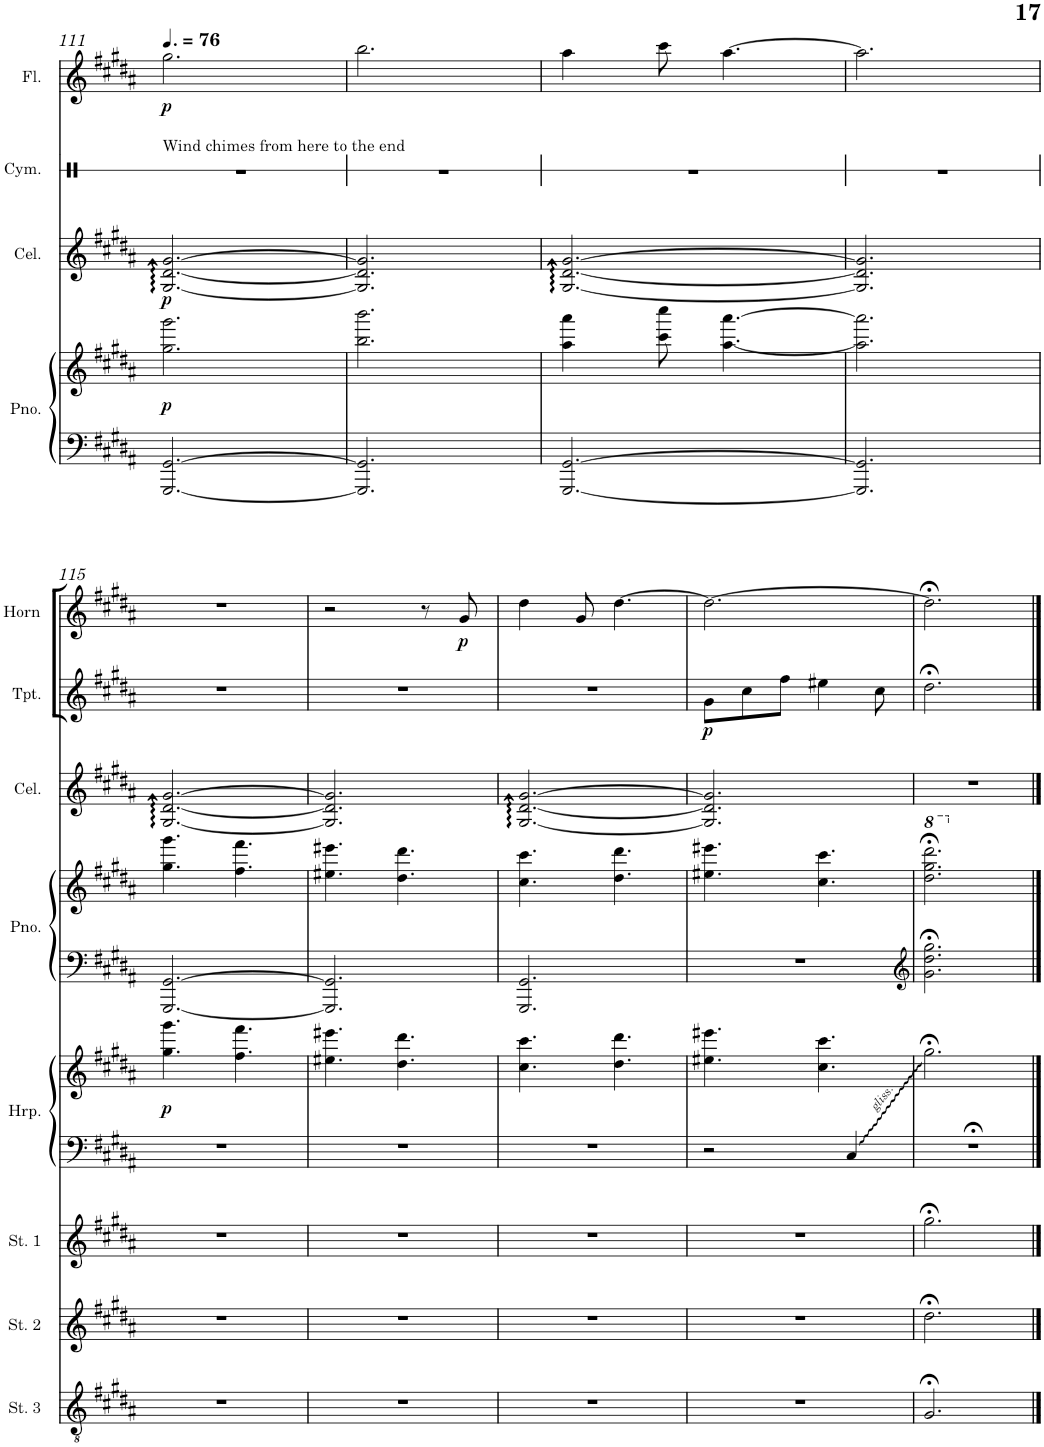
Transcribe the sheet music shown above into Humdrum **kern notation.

**kern	**kern	**kern	**kern	**kern	**dynam	**kern	**kern	**dynam	**kern	**dynam	**kern	**dynam	**kern	**dynam	**kern	**dynam	**kern
*part10	*part9	*part8	*part7	*part7	*part7	*part6	*part6	*part6	*part5	*part5	*part4	*part4	*part3	*part3	*part2	*part2	*part1
*staff12	*staff11	*staff10	*staff9	*staff8	*staff8/9	*staff7	*staff6	*staff6/7	*staff5	*staff5	*staff4	*staff4	*staff3	*staff3	*staff2	*staff2	*staff1
*I"Strings 3	*I"Strings 2	*I"Strings 1	*I"Harp	*	*	*I"Piano	*	*	*I"Celesta	*	*I"Trumpet	*	*I"Horn	*	*I"Flute	*	*I"Piccolo
*I'St. 3	*I'St. 2	*I'St. 1	*I'Hrp.	*	*	*I'Pno.	*	*	*I'Cel.	*	*I'Tpt.	*	*I'Horn	*	*I'Fl.	*	*I'Picc.
!!LO:PB:g=z
*clefGv2	*clefG2	*clefG2	*clefF4	*clefG2	*	*clefF4	*clefG2	*	*clefG2	*	*clefG2	*	*clefG2	*	*clefG2	*	*clefG2
*	*	*	*	*	*	*	*	*	*Trd-7c-12	*	*Trd1c2	*	*Trd7c12	*	*	*	*Trd-7c-12
*k[f#c#g#d#a#]	*k[f#c#g#d#a#]	*k[f#c#g#d#a#]	*k[f#c#g#d#a#]	*k[f#c#g#d#a#]	*	*k[f#c#g#d#a#]	*k[f#c#g#d#a#]	*	*k[f#c#g#d#a#]	*	*k[f#c#g#d#a#]	*	*k[f#c#g#d#a#]	*	*k[f#c#g#d#a#]	*	*k[f#c#g#d#a#]
*M6/8	*M6/8	*M6/8	*M6/8	*M6/8	*	*M6/8	*M6/8	*	*M6/8	*	*M6/8	*	*M6/8	*	*M6/8	*	*M6/8
*MM114	*MM114	*MM114	*MM114	*MM114	*	*MM114	*MM114	*	*MM114	*	*MM114	*	*MM114	*	*MM114	*	*MM114
=111	=111	=111	=111	=111	=111	=111	=111	=111	=111	=111	=111	=111	=111	=111	=111	=111	=111
!	!	!	!	!	!	!	!	!LO:DY:b	!	!LO:DY:b	!	!	!	!	!	!LO:DY:b	!
2.r	2.r	2.r	2.r	2.r	.	[2.GGG#/ [2.GG#/	2.gg#\ 2.ggg#\	p	[2.G#/ [2.d#/ [2.g#/	p	2.r	.	2.r	.	2.gg#\	p	2.r
=112	=112	=112	=112	=112	=112	=112	=112	=112	=112	=112	=112	=112	=112	=112	=112	=112	=112
2.r	2.r	2.r	2.r	2.r	.	2.GGG#/] 2.GG#/]	2.bb\ 2.bbb\	.	2.G#/] 2.d#/] 2.g#/]	.	2.r	.	2.r	.	2.bb\	.	2.r
=113	=113	=113	=113	=113	=113	=113	=113	=113	=113	=113	=113	=113	=113	=113	=113	=113	=113
2.r	2.r	2.r	2.r	2.r	.	[2.GGG#/ [2.GG#/	4aa#\ 4aaa#\	.	[2.G#/ [2.d#/ [2.g#/	.	2.r	.	2.r	.	4aa#\	.	2.r
.	.	.	.	.	.	.	8ccc#\ 8cccc#\	.	.	.	.	.	.	.	8ccc#\	.	.
.	.	.	.	.	.	.	[4.aa#\ [4.aaa#\	.	.	.	.	.	.	.	[4.aa#\	.	.
=114	=114	=114	=114	=114	=114	=114	=114	=114	=114	=114	=114	=114	=114	=114	=114	=114	=114
2.r	2.r	2.r	2.r	2.r	.	2.GGG#/] 2.GG#/]	2.aa#\] 2.aaa#\]	.	2.G#/] 2.d#/] 2.g#/]	.	2.r	.	2.r	.	2.aa#\]	.	2.r
!!LO:LB:g=z
=115	=115	=115	=115	=115	=115	=115	=115	=115	=115	=115	=115	=115	=115	=115	=115	=115	=115
!	!	!	!	!	!LO:DY:b	!	!	!	!	!	!	!	!	!	!	!	!
2.r	2.r	2.r	2.r	4.gg#\ 4.ggg#\	p	[2.GGG#/ [2.GG#/	4.gg#\ 4.ggg#\	.	[2.G#/ [2.d#/ [2.g#/	.	2.r	.	2.r	.	2.r	.	2.r
.	.	.	.	4.ff#\ 4.fff#\	.	.	4.ff#\ 4.fff#\	.	.	.	.	.	.	.	.	.	.
=116	=116	=116	=116	=116	=116	=116	=116	=116	=116	=116	=116	=116	=116	=116	=116	=116	=116
2.r	2.r	2.r	2.r	4.ee#X\ 4.eee#X\	.	2.GGG#/] 2.GG#/]	4.ee#X\ 4.eee#X\	.	2.G#/] 2.d#/] 2.g#/]	.	2.r	.	2r	.	2.r	.	2.r
.	.	.	.	4.dd#\ 4.ddd#\	.	.	4.dd#\ 4.ddd#\	.	.	.	.	.	.	.	.	.	.
.	.	.	.	.	.	.	.	.	.	.	.	.	8r	.	.	.	.
!	!	!	!	!	!	!	!	!	!	!	!	!	!	!LO:DY:b	!	!	!
.	.	.	.	.	.	.	.	.	.	.	.	.	8g#/	p	.	.	.
=117	=117	=117	=117	=117	=117	=117	=117	=117	=117	=117	=117	=117	=117	=117	=117	=117	=117
2.r	2.r	2.r	2.r	4.cc#\ 4.ccc#\	.	2.GGG#/ 2.GG#/	4.cc#\ 4.ccc#\	.	[2.G#/ [2.d#/ [2.g#/	.	2.r	.	4dd#\	.	2.r	.	2.r
.	.	.	.	.	.	.	.	.	.	.	.	.	8g#/	.	.	.	.
.	.	.	.	4.dd#\ 4.ddd#\	.	.	4.dd#\ 4.ddd#\	.	.	.	.	.	[4.dd#\	.	.	.	.
=118	=118	=118	=118	=118	=118	=118	=118	=118	=118	=118	=118	=118	=118	=118	=118	=118	=118
!	!	!	!	!	!	!	!	!	!	!	!	!LO:DY:b	!	!	!	!	!
2.r	2.r	2.r	2r	4.ee#X\ 4.eee#X\	.	2.r	4.ee#X\ 4.eee#X\	.	2.G#/] 2.d#/] 2.g#/]	.	8g#\L	p	2.dd#\_	.	2.r	.	2.r
.	.	.	.	.	.	.	.	.	.	.	8cc#\	.	.	.	.	.	.
.	.	.	.	.	.	.	.	.	.	.	8ff#\J	.	.	.	.	.	.
.	.	.	.	4.cc#\ 4.ccc#\	.	.	4.cc#\ 4.ccc#\	.	.	.	4ee#X\	.	.	.	.	.	.
.	.	.	4C#/	.	.	.	.	.	.	.	.	.	.	.	.	.	.
.	.	.	.	.	.	.	.	.	.	.	8cc#\	.	.	.	.	.	.
=119	=119	=119	=119	=119	=119	=119	=119	=119	=119	=119	=119	=119	=119	=119	=119	=119	=119
*	*	*	*	*	*	*clefG2	*	*	*	*	*	*	*	*	*	*	*
*	*	*	*	*	*	*	*8va	*	*	*	*	*	*	*	*	*	*
2.G#;</	2.dd#;<\	2.gg#;<\	2.r;<	2.gg#;<\	.	2.g#\;< 2.dd#\;< 2.gg#\;<	2.ddd#\;< 2.ggg#\;< 2.dddd#\;<	.	2.r	.	2.dd#;<\	.	2.dd#;<\]	.	2.r	.	2.r
*	*	*	*	*	*	*	*X8va	*	*	*	*	*	*	*	*	*	*
==	==	==	==	==	==	==	==	==	==	==	==	==	==	==	==	==	==
*-	*-	*-	*-	*-	*-	*-	*-	*-	*-	*-	*-	*-	*-	*-	*-	*-	*-
